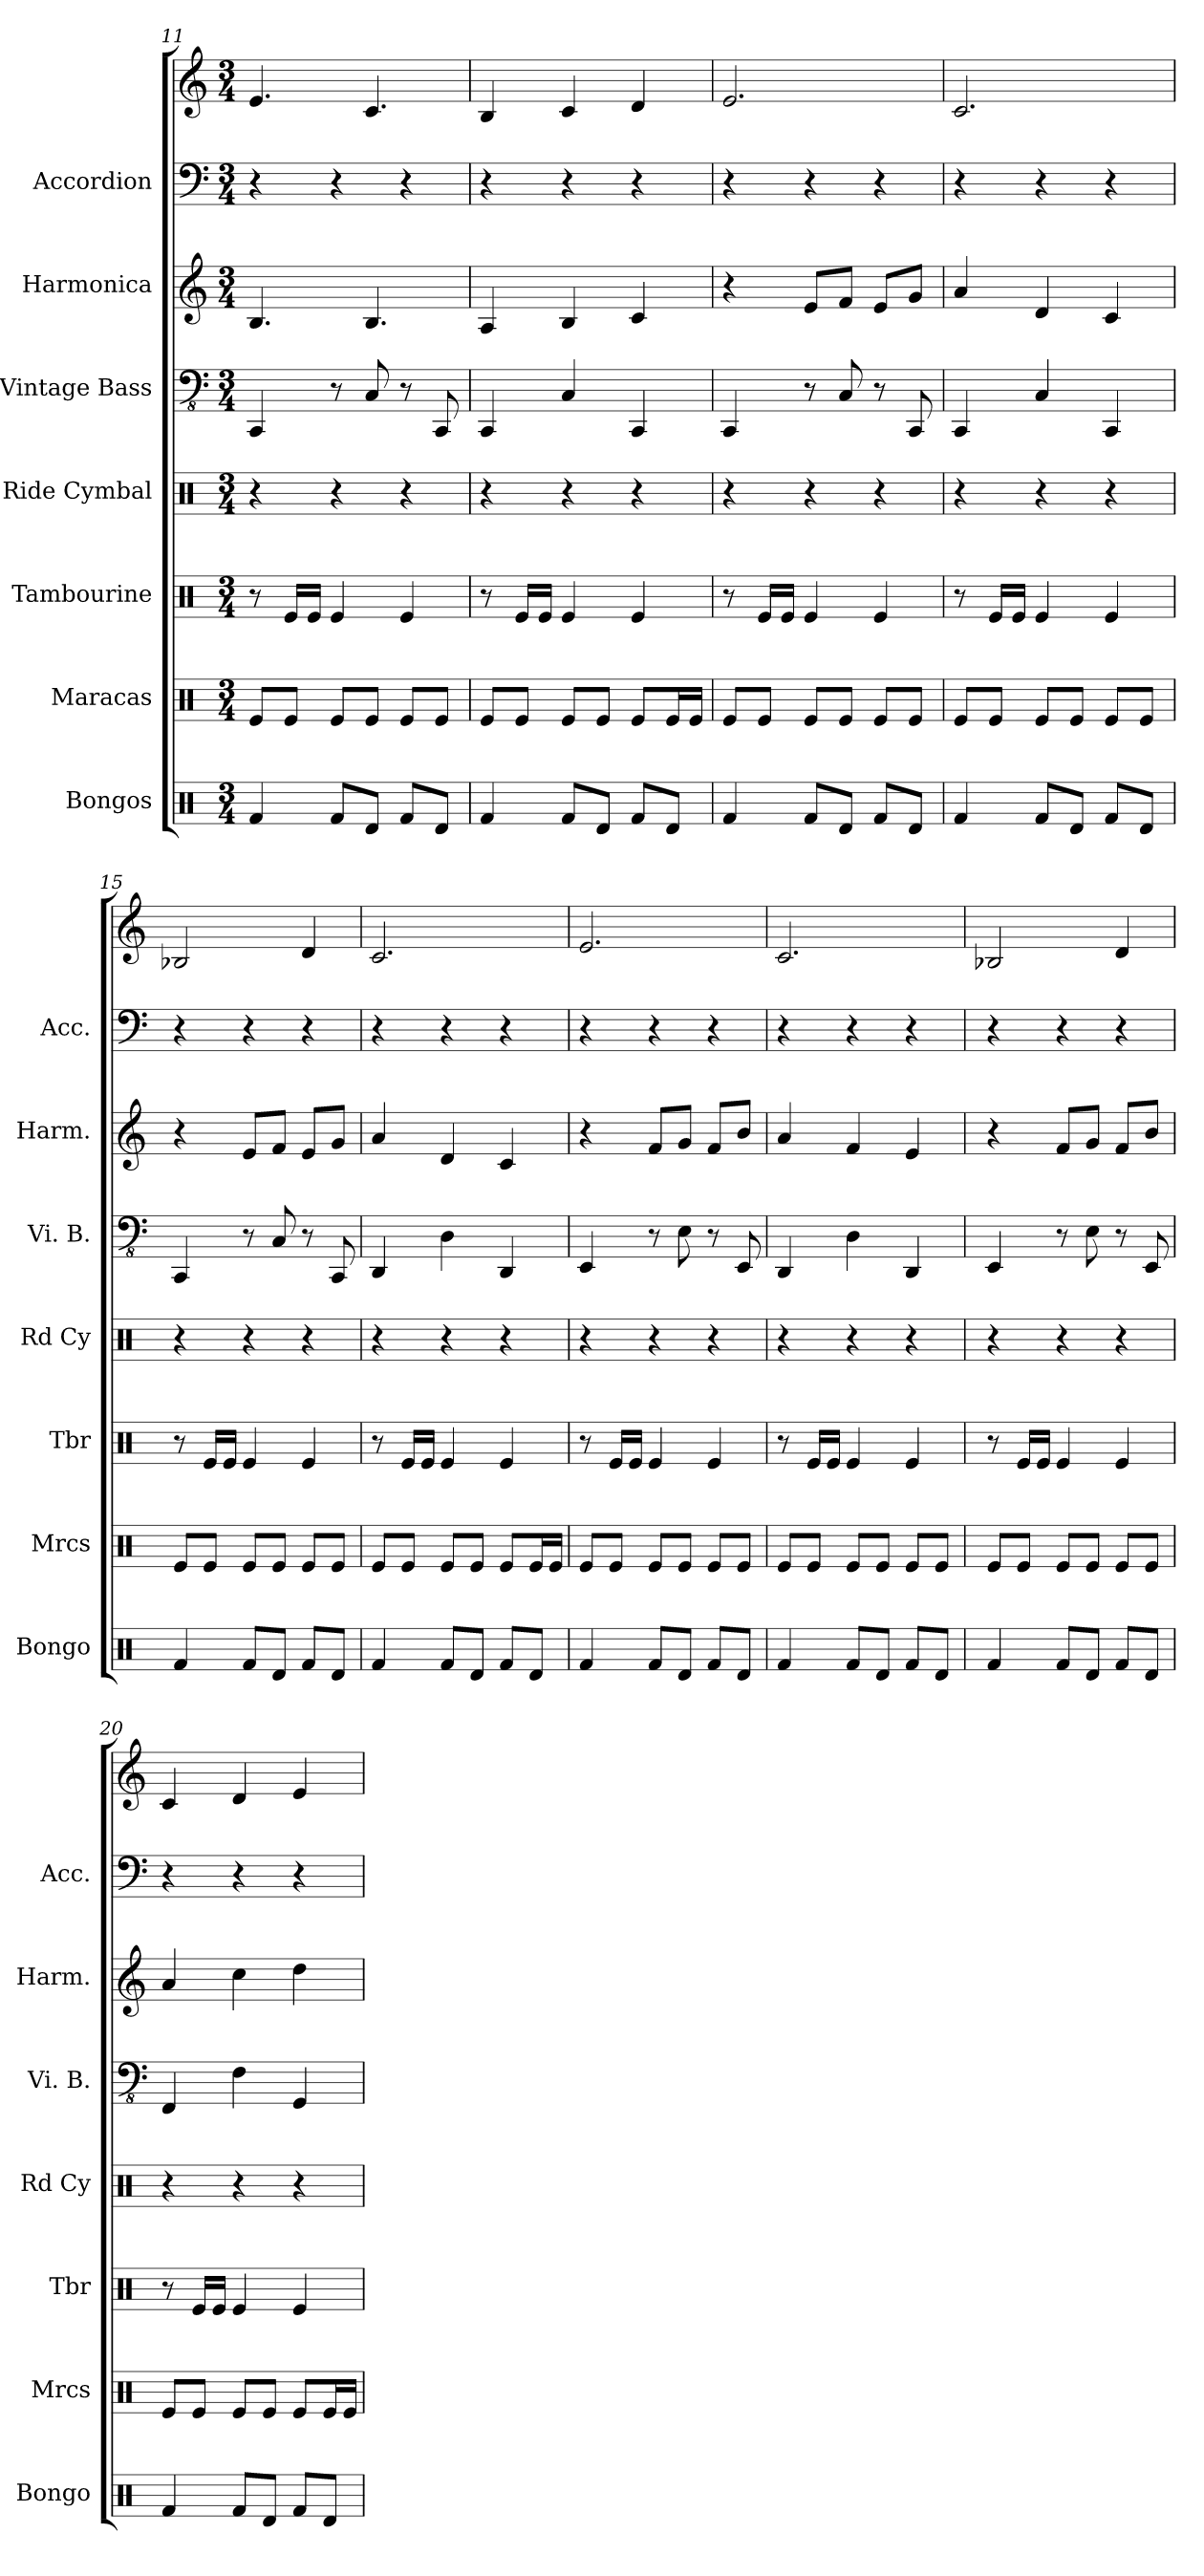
**kern	**kern	**kern	**kern	**kern	**kern	**kern	**kern
*part7	*part6	*part5	*part4	*part3	*part2	*part1	*part1
*staff8	*staff7	*staff6	*staff5	*staff4	*staff3	*staff2	*staff1
*I"Bongos	*I"Maracas	*I"Tambourine	*I"Ride Cymbal	*I"Vintage Bass	*I"Harmonica	*I"Accordion	*
*I'Bongo	*I'Mrcs	*I'Tbr	*I'Rd Cy	*I'Vi. B.	*I'Harm.	*I'Acc.	*
*clefX	*clefX	*clefX	*clefX	*clefFv4	*clefG2	*clefF4	*clefG2
*k[]	*k[]	*k[]	*k[]	*k[]	*k[]	*k[]	*k[]
*M3/4	*M3/4	*M3/4	*M3/4	*M3/4	*M3/4	*M3/4	*M3/4
=11	=11	=11	=11	=11	=11	=11	=11
4Rf	8ReL	8r	4r	4CCC	4.B	4r	4.e
.	8ReJ	16ReLL	.	.	.	.	.
.	.	16ReJJ	.	.	.	.	.
8RfL	8ReL	4Re	4r	8r	.	4r	.
8RdJ	8ReJ	.	.	8CC	4.B	.	4.c
8RfL	8ReL	4Re	4r	8r	.	4r	.
8RdJ	8ReJ	.	.	8CCC	.	.	.
=12	=12	=12	=12	=12	=12	=12	=12
4Rf	8ReL	8r	4r	4CCC	4A	4r	4B
.	8ReJ	16ReLL	.	.	.	.	.
.	.	16ReJJ	.	.	.	.	.
8RfL	8ReL	4Re	4r	4CC	4B	4r	4c
8RdJ	8ReJ	.	.	.	.	.	.
8RfL	8ReL	4Re	4r	4CCC	4c	4r	4d
8RdJ	16ReL	.	.	.	.	.	.
.	16ReJJ	.	.	.	.	.	.
=13	=13	=13	=13	=13	=13	=13	=13
4Rf	8ReL	8r	4r	4CCC	4r	4r	2.e
.	8ReJ	16ReLL	.	.	.	.	.
.	.	16ReJJ	.	.	.	.	.
8RfL	8ReL	4Re	4r	8r	8eL	4r	.
8RdJ	8ReJ	.	.	8CC	8fJ	.	.
8RfL	8ReL	4Re	4r	8r	8eL	4r	.
8RdJ	8ReJ	.	.	8CCC	8gJ	.	.
=14	=14	=14	=14	=14	=14	=14	=14
4Rf	8ReL	8r	4r	4CCC	4a	4r	2.c
.	8ReJ	16ReLL	.	.	.	.	.
.	.	16ReJJ	.	.	.	.	.
8RfL	8ReL	4Re	4r	4CC	4d	4r	.
8RdJ	8ReJ	.	.	.	.	.	.
8RfL	8ReL	4Re	4r	4CCC	4c	4r	.
8RdJ	8ReJ	.	.	.	.	.	.
=15	=15	=15	=15	=15	=15	=15	=15
4Rf	8ReL	8r	4r	4CCC	4r	4r	2B-X
.	8ReJ	16ReLL	.	.	.	.	.
.	.	16ReJJ	.	.	.	.	.
8RfL	8ReL	4Re	4r	8r	8eL	4r	.
8RdJ	8ReJ	.	.	8CC	8fJ	.	.
8RfL	8ReL	4Re	4r	8r	8eL	4r	4d
8RdJ	8ReJ	.	.	8CCC	8gJ	.	.
=16	=16	=16	=16	=16	=16	=16	=16
4Rf	8ReL	8r	4r	4DDD	4a	4r	2.c
.	8ReJ	16ReLL	.	.	.	.	.
.	.	16ReJJ	.	.	.	.	.
8RfL	8ReL	4Re	4r	4DD	4d	4r	.
8RdJ	8ReJ	.	.	.	.	.	.
8RfL	8ReL	4Re	4r	4DDD	4c	4r	.
8RdJ	16ReL	.	.	.	.	.	.
.	16ReJJ	.	.	.	.	.	.
=17	=17	=17	=17	=17	=17	=17	=17
4Rf	8ReL	8r	4r	4EEE	4r	4r	2.e
.	8ReJ	16ReLL	.	.	.	.	.
.	.	16ReJJ	.	.	.	.	.
8RfL	8ReL	4Re	4r	8r	8fL	4r	.
8RdJ	8ReJ	.	.	8EE	8gJ	.	.
8RfL	8ReL	4Re	4r	8r	8fL	4r	.
8RdJ	8ReJ	.	.	8EEE	8bJ	.	.
=18	=18	=18	=18	=18	=18	=18	=18
4Rf	8ReL	8r	4r	4DDD	4a	4r	2.c
.	8ReJ	16ReLL	.	.	.	.	.
.	.	16ReJJ	.	.	.	.	.
8RfL	8ReL	4Re	4r	4DD	4f	4r	.
8RdJ	8ReJ	.	.	.	.	.	.
8RfL	8ReL	4Re	4r	4DDD	4e	4r	.
8RdJ	8ReJ	.	.	.	.	.	.
=19	=19	=19	=19	=19	=19	=19	=19
4Rf	8ReL	8r	4r	4EEE	4r	4r	2B-X
.	8ReJ	16ReLL	.	.	.	.	.
.	.	16ReJJ	.	.	.	.	.
8RfL	8ReL	4Re	4r	8r	8fL	4r	.
8RdJ	8ReJ	.	.	8EE	8gJ	.	.
8RfL	8ReL	4Re	4r	8r	8fL	4r	4d
8RdJ	8ReJ	.	.	8EEE	8bJ	.	.
=20	=20	=20	=20	=20	=20	=20	=20
4Rf	8ReL	8r	4r	4FFF	4a	4r	4c
.	8ReJ	16ReLL	.	.	.	.	.
.	.	16ReJJ	.	.	.	.	.
8RfL	8ReL	4Re	4r	4FF	4cc	4r	4d
8RdJ	8ReJ	.	.	.	.	.	.
8RfL	8ReL	4Re	4r	4GGG	4dd	4r	4e
8RdJ	16ReL	.	.	.	.	.	.
.	16ReJJ	.	.	.	.	.	.
=	=	=	=	=	=	=	=
*-	*-	*-	*-	*-	*-	*-	*-
